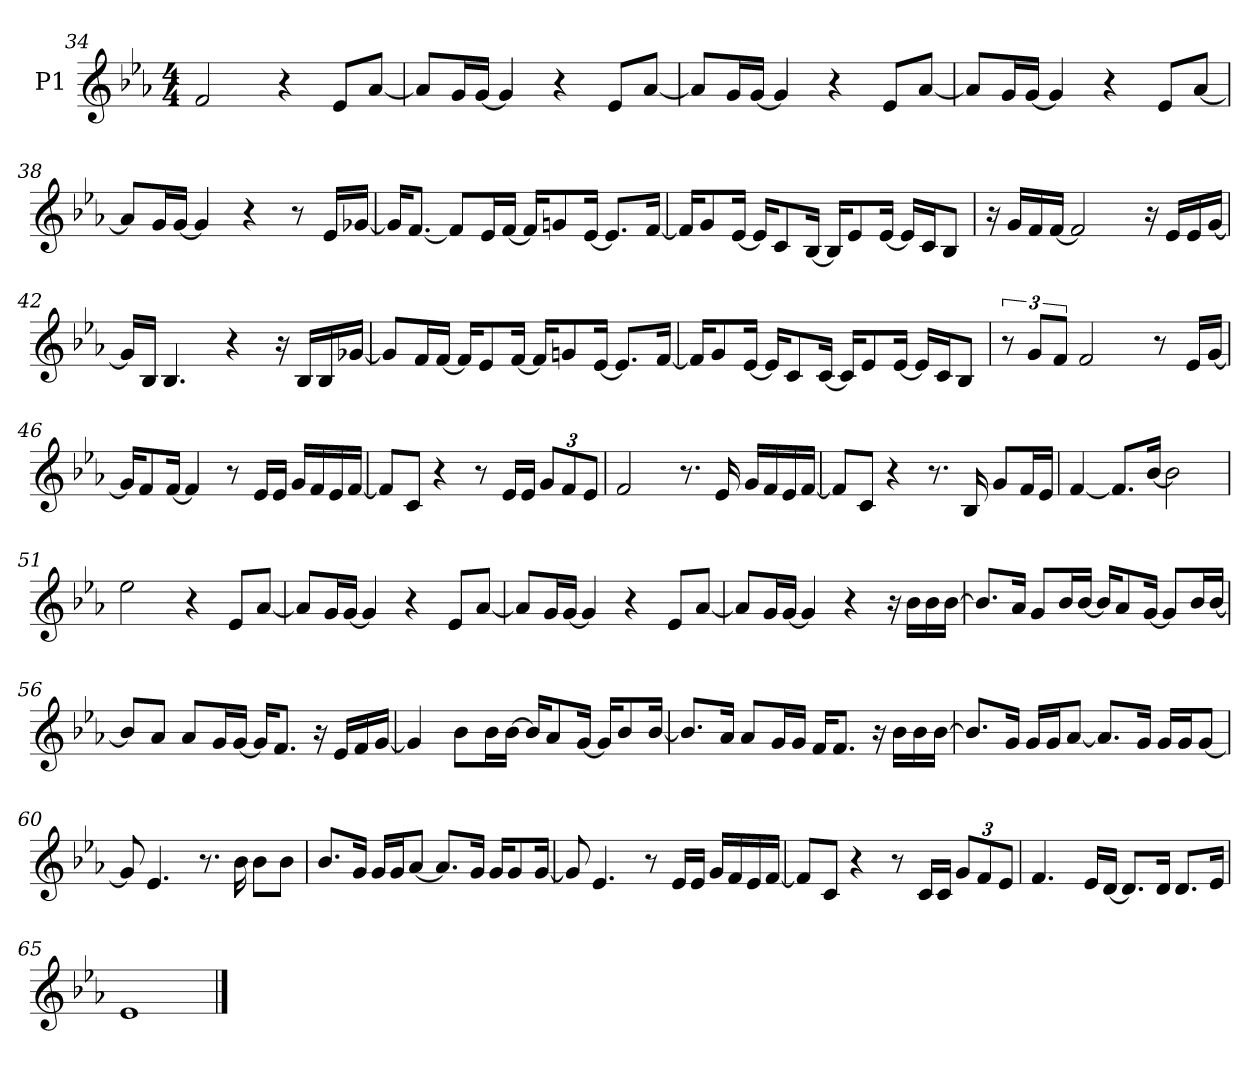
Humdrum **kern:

**kern
*part1
*staff1
*I"P1
*clefG2
*k[b-e-a-]
*c:
*M4/4
=34
2f/
4r
8e-/L
[<8a-/J
!!LO:LB:g=z
=35
8a-/L]
16g/L
[<16g/JJ
4g/]
4r
8e-/L
[<8a-/J
=36
8a-/L]
16g/L
[<16g/JJ
4g/]
4r
8e-/L
[<8a-/J
=37
8a-/L]
16g/L
[<16g/JJ
4g/]
4r
8e-/L
[<8a-/J
=38
8a-/L]
16g/L
[<16g/JJ
4g/]
4r
8r
16e-/LL
[<16g-X/JJ
!!LO:LB:g=z
=39
16g-/KL]
[<8.f/J
8f/L]
16e-/L
[<16f/JJ
16f/KL]
8gn/
[<16e-/Jk
8.e-/L]
[<16f/Jk
=40
16f/KL]
8g/
[<16e-/Jk
16e-/KL]
8c/
[<16B-/Jk
16B-/KL]
8e-/
[<16e-/Jk
16e-/LL]
16c/J
8B-/J
=41
16r
16g/LL
16f/
[<16f/JJ
2f/]
16r
16e-/LL
16e-/
[<16g/JJ
!!LO:PB:g=z
=42
16g/LL]
16B-/JJ
4.B-/
4r
16r
16B-/LL
16B-/
[<16g-X/JJ
=43
8g-/L]
16f/L
[<16f/JJ
16f/KL]
8e-/
[<16f/Jk
16f/KL]
8gn/
[<16e-/Jk
8.e-/L]
[<16f/Jk
=44
16f/KL]
8g/
[<16e-/Jk
16e-/KL]
8c/
[<16c/Jk
16c/KL]
8e-/
[<16e-/Jk
16e-/LL]
16c/J
8B-/J
!!LO:LB:g=z
=45
12r
12g/L
12f/J
2f/
8r
16e-/LL
[<16g/JJ
=46
16g/KL]
8f/
[<16f/Jk
4f/]
8r
16e-/LL
16e-/JJ
16g/LL
16f/
16e-/
[<16f/JJ
=47
8f/L]
8c/J
4r
8r
16e-/LL
16e-/JJ
*Xbrackettup
12g/L
12f/
12e-/J
=48
2f/
8.r
16e-/
16g/LL
16f/
16e-/
[<16f/JJ
!!LO:LB:g=z
=49
8f/L]
8c/J
4r
8.r
16B-/
8g/L
16f/L
16e-/JJ
=50
[<4f/
8.f/L]
[<16b-/Jk
2b-\]
=51
2ee-\
4r
8e-/L
[<8a-/J
=52
8a-/L]
16g/L
[<16g/JJ
4g/]
4r
8e-/L
[<8a-/J
=53
8a-/L]
16g/L
[<16g/JJ
4g/]
4r
8e-/L
[<8a-/J
!!LO:LB:g=z
=54
8a-/L]
16g/L
[<16g/JJ
4g/]
4r
16r
16b-\LL
16b-\
[>16b-\JJ
=55
8.b-/L]
16a-/Jk
8g/L
16b-/L
[<16b-/JJ
16b-/KL]
8a-/
[<16g/Jk
8g/L]
16b-/L
[<16b-/JJ
=56
8b-/L]
8a-/J
8a-/L
16g/L
[<16g/JJ
16g/KL]
8.f/J
16r
16e-/LL
16f/
[<16g/JJ
!!LO:LB:g=z
=57
4g/]
8b-\L
16b-\L
[>16b-\JJ
16b-/KL]
8a-/
[<16g/Jk
16g/KL]
8b-/
[<16b-/Jk
=58
8.b-/L]
16a-/Jk
8a-/L
16g/L
16g/JJ
16f/KL
8.f/J
16r
16b-\LL
16b-\
[>16b-\JJ
=59
8.b-/L]
16g/Jk
16g/LL
16g/J
[<8a-/J
8.a-/L]
16g/Jk
16g/LL
16g/J
[<8g/J
=60
8g/]
4.e-/
8.r
16b-\
8b-\L
8b-\J
!!LO:LB:g=z
=61
8.b-/L
16g/Jk
16g/LL
16g/J
[<8a-/J
8.a-/L]
16g/Jk
16g/KL
8g/
[<16g/Jk
=62
8g/]
4.e-/
8r
16e-/LL
16e-/JJ
16g/LL
16f/
16e-/
[<16f/JJ
=63
8f/L]
8c/J
4r
8r
16c/LL
16c/JJ
12g/L
12f/
12e-/J
=64
4.f/
16e-/LL
[<16d/JJ
8.d/L]
16d/Jk
8.d/L
16e-/Jk
!!LO:LB:g=z
=65
1e-
==
*-
